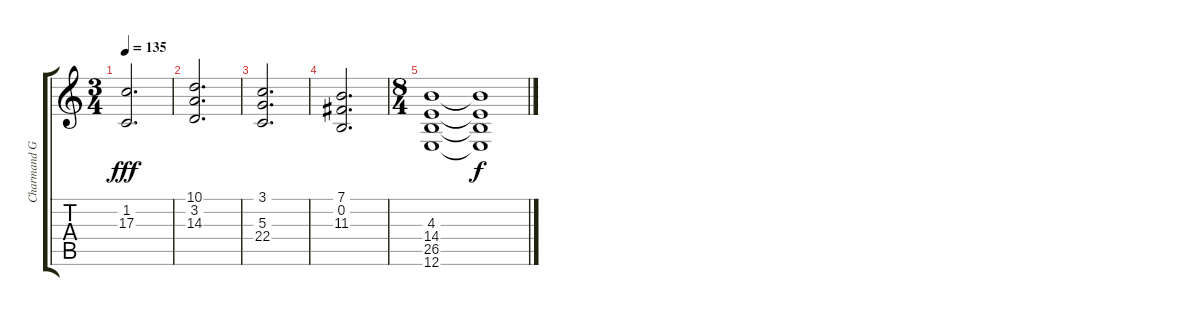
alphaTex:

\track ("Charmand Grimloch" "Charmand G") {instrument stringensemble1}
\staff {score tabs}
\tuning (E4 B3 G3 D3 A2 E2) {hide}
\ts (3 4)
\tempo 135
\clef g2
\ks c
(1.2{t} 17.3{t}).2{d dy fff} |
(10.1 3.2 14.3).2{d instrument stringensemble1} |
(3.1 5.3 22.4).2{d} |
(7.1 0.2 11.3).2{d} |
\ts (8 4)
(4.3 14.4 26.5 12.6).1 (4.3{t} 14.4{t} 26.5{t} 12.6{t}).1{dy f}
